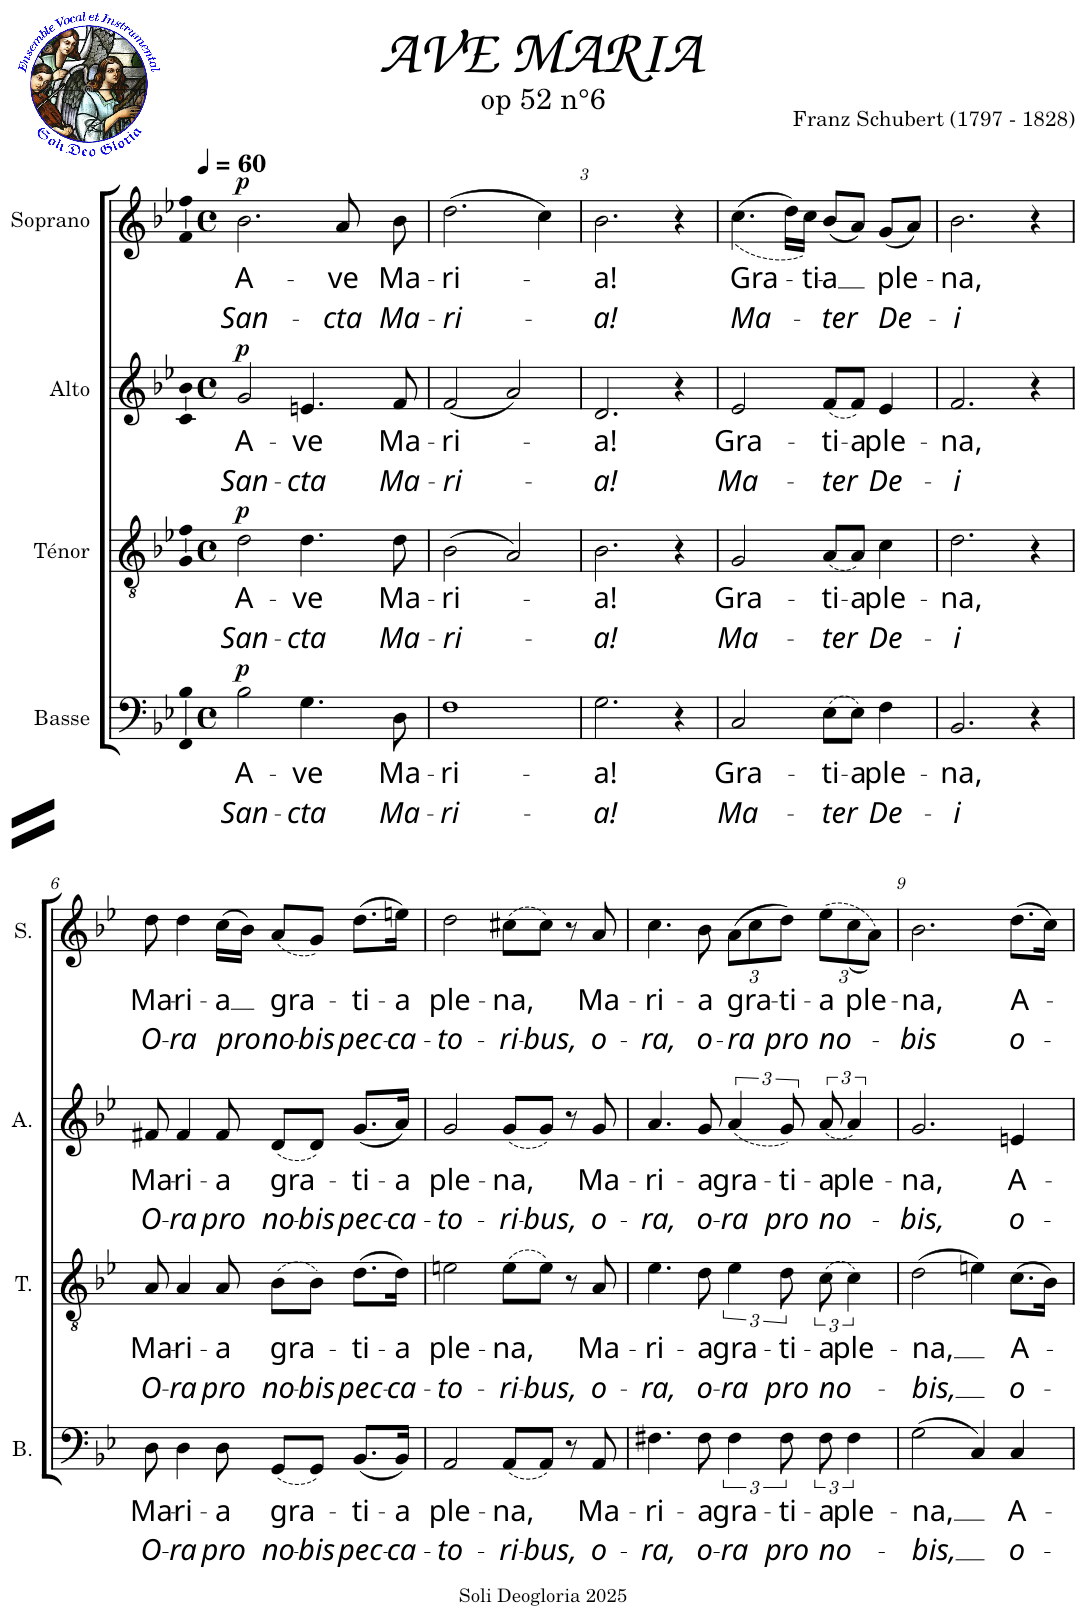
**kern	**text	**text	**dynam	**kern	**text	**text	**dynam	**kern	**text	**text	**dynam	**kern	**text	**text	**dynam
*part4	*part4	*part4	*part4	*part3	*part3	*part3	*part3	*part2	*part2	*part2	*part2	*part1	*part1	*part1	*part1
*staff4	*staff4	*staff4	*staff4	*staff3	*staff3	*staff3	*staff3	*staff2	*staff2	*staff2	*staff2	*staff1	*staff1	*staff1	*staff1
*I"Basse	*	*	*	*I"Ténor	*	*	*	*I"Alto	*	*	*	*I"Soprano	*	*	*
*I'B.	*	*	*	*I'T.	*	*	*	*I'A.	*	*	*	*I'S.	*	*	*
*clefF4	*	*	*	*clefGv2	*	*	*	*clefG2	*	*	*	*clefG2	*	*	*
*k[b-e-]	*	*	*	*k[b-e-]	*	*	*	*k[b-e-]	*	*	*	*k[b-e-]	*	*	*
*M4/4	*	*	*	*M4/4	*	*	*	*M4/4	*	*	*	*M4/4	*	*	*
*met(c)	*	*	*	*met(c)	*	*	*	*met(c)	*	*	*	*met(c)	*	*	*
*MM60	*	*	*	*MM60	*	*	*	*MM60	*	*	*	*MM60	*	*	*
=1	=1	=1	=1	=1	=1	=1	=1	=1	=1	=1	=1	=1	=1	=1	=1
!	!LO:LY:b	!LO:LY:b	!LO:DY:a	!	!LO:LY:b	!LO:LY:b	!LO:DY:a	!	!LO:LY:b	!LO:LY:b	!LO:DY:a	!	!LO:LY:b	!LO:LY:b	!LO:DY:a
2B-\	A-	San-	p	2d\	A-	San-	p	2g/	A-	San-	p	2.b-\	A-	San-	p
!	!LO:LY:b	!LO:LY:b	!	!	!LO:LY:b	!LO:LY:b	!	!	!LO:LY:b	!LO:LY:b	!	!	!	!	!
4.G\	-ve	-cta	.	4.d\	-ve	-cta	.	4.en/	-ve	-cta	.	.	.	.	.
!	!	!	!	!	!	!	!	!	!	!	!	!	!LO:LY:b	!LO:LY:b	!
.	.	.	.	.	.	.	.	.	.	.	.	8a/	-ve	-cta	.
!	!LO:LY:b	!LO:LY:b	!	!	!LO:LY:b	!LO:LY:b	!	!	!LO:LY:b	!LO:LY:b	!	!	!LO:LY:b	!LO:LY:b	!
8D\	Ma-	Ma-	.	8d\	Ma-	Ma-	.	8f/	Ma-	Ma-	.	8b-\	Ma-	Ma-	.
=2	=2	=2	=2	=2	=2	=2	=2	=2	=2	=2	=2	=2	=2	=2	=2
!	!LO:LY:b	!LO:LY:b	!	!	!LO:LY:b	!LO:LY:b	!	!	!LO:LY:b	!LO:LY:b	!	!	!LO:LY:b	!LO:LY:b	!
1F	-ri-	-ri-	.	(>2B-\	-ri-	-ri-	.	(<2f/	-ri-	-ri-	.	(>2.dd\	-ri-	-ri-	.
.	.	.	.	2A/)	.	.	.	2a/)	.	.	.	.	.	.	.
.	.	.	.	.	.	.	.	.	.	.	.	4cc\)	.	.	.
=3	=3	=3	=3	=3	=3	=3	=3	=3	=3	=3	=3	=3	=3	=3	=3
!	!LO:LY:b	!LO:LY:b	!	!	!LO:LY:b	!LO:LY:b	!	!	!LO:LY:b	!LO:LY:b	!	!	!LO:LY:b	!LO:LY:b	!
2.G\	-a!	-a!	.	2.B-\	-a!	-a!	.	2.d/	-a!	-a!	.	2.b-\	-a!	-a!	.
4r	.	.	.	4r	.	.	.	4r	.	.	.	4r	.	.	.
=4	=4	=4	=4	=4	=4	=4	=4	=4	=4	=4	=4	=4	=4	=4	=4
!	!LO:LY:b	!LO:LY:b	!	!	!LO:LY:b	!LO:LY:b	!	!	!LO:LY:b	!LO:LY:b	!	!	!LO:LY:b	!LO:LY:b	!
2C/	Gra-	Ma-	.	2G/	Gra-	Ma-	.	2e-/	Gra-	Ma-	.	(>(<4.cc\	Gra-	Ma-	.
.	.	.	.	.	.	.	.	.	.	.	.	16dd\LL)	.	.	.
!	!	!	!	!	!	!	!	!	!	!	!	!	!LO:LY:b	!	!
.	.	.	.	.	.	.	.	.	.	.	.	16cc\JJ)	-ti-	.	.
!	!LO:LY:b	!LO:LY:b	!	!	!LO:LY:b	!LO:LY:b	!	!	!LO:LY:b	!LO:LY:b	!	!	!LO:LY:b	!LO:LY:b	!
(>8E-\L	-ti-	-ter	.	(<8A/L	-ti-	-ter	.	(<8f/L	-ti-	-ter	.	(<8b-/L	-a	ter	.
!	!LO:LY:b	!	!	!	!LO:LY:b	!	!	!	!LO:LY:b	!	!	!	!	!	!
8E-\J)	-a	.	.	8A/J)	-a	.	.	8f/J)	-a	.	.	8a/J)	.	.	.
!	!LO:LY:b	!LO:LY:b	!	!	!LO:LY:b	!LO:LY:b	!	!	!LO:LY:b	!LO:LY:b	!	!	!LO:LY:b	!LO:LY:b	!
4F\	ple-	De-	.	4c\	ple-	De-	.	4e-/	ple-	De-	.	(<8g/L	ple-	De-	.
.	.	.	.	.	.	.	.	.	.	.	.	8a/J)	.	.	.
=5	=5	=5	=5	=5	=5	=5	=5	=5	=5	=5	=5	=5	=5	=5	=5
!	!LO:LY:b	!LO:LY:b	!	!	!LO:LY:b	!LO:LY:b	!	!	!LO:LY:b	!LO:LY:b	!	!	!LO:LY:b	!LO:LY:b	!
2.BB-/	-na,	-i	.	2.d\	-na,	-i	.	2.f/	-na,	-i	.	2.b-\	-na,	-i	.
4r	.	.	.	4r	.	.	.	4r	.	.	.	4r	.	.	.
!!LO:LB:g=z
=6	=6	=6	=6	=6	=6	=6	=6	=6	=6	=6	=6	=6	=6	=6	=6
!	!LO:LY:b	!LO:LY:b	!	!	!LO:LY:b	!LO:LY:b	!	!	!LO:LY:b	!LO:LY:b	!	!	!LO:LY:b	!LO:LY:b	!
8D\	Ma-	O-	.	8A/	Ma-	O-	.	8f#X/	Ma-	O-	.	8dd\	Ma-	O-	.
!	!LO:LY:b	!LO:LY:b	!	!	!LO:LY:b	!LO:LY:b	!	!	!LO:LY:b	!LO:LY:b	!	!	!LO:LY:b	!LO:LY:b	!
4D\	-ri-	-ra	.	4A/	-ri-	-ra	.	4f#/	-ri-	-ra	.	4dd\	-ri-	-ra	.
!	!LO:LY:b	!LO:LY:b	!	!	!LO:LY:b	!LO:LY:b	!	!	!LO:LY:b	!LO:LY:b	!	!	!LO:LY:b	!LO:LY:b	!
8D\	-a	-pro	.	8A/	-a	-pro	.	8f#/	-a	-pro	.	(>16cc\LL	-a	-pro	.
.	.	.	.	.	.	.	.	.	.	.	.	16b-\JJ)	.	.	.
!	!LO:LY:b	!LO:LY:b	!	!	!LO:LY:b	!LO:LY:b	!	!	!LO:LY:b	!LO:LY:b	!	!	!LO:LY:b	!LO:LY:b	!
(<8GG/L	gra-	no-	.	(>8B-\L	gra-	no-	.	(<8d/L	gra-	no-	.	(<8a/L	gra-	no-	.
!	!	!LO:LY:b	!	!	!	!LO:LY:b	!	!	!	!LO:LY:b	!	!	!	!LO:LY:b	!
8GG/J)	.	bis	.	8B-\J)	.	bis	.	8d/J)	.	bis	.	8g/J)	.	bis	.
!	!LO:LY:b	!LO:LY:b	!	!	!LO:LY:b	!LO:LY:b	!	!	!LO:LY:b	!LO:LY:b	!	!	!LO:LY:b	!LO:LY:b	!
(<8.BB-/L	-ti-	pec-	.	(>8.d\L	-ti-	pec-	.	(<8.g/L	-ti-	pec-	.	(>8.dd\L	-ti-	pec-	.
!	!LO:LY:b	!LO:LY:b	!	!	!LO:LY:b	!LO:LY:b	!	!	!LO:LY:b	!LO:LY:b	!	!	!LO:LY:b	!LO:LY:b	!
16BB-/Jk)	-a	-ca-	.	16d\Jk)	-a	-ca-	.	16a/Jk)	-a	-ca-	.	16een\Jk)	-a	-ca-	.
=7	=7	=7	=7	=7	=7	=7	=7	=7	=7	=7	=7	=7	=7	=7	=7
!	!LO:LY:b	!LO:LY:b	!	!	!LO:LY:b	!LO:LY:b	!	!	!LO:LY:b	!LO:LY:b	!	!	!LO:LY:b	!LO:LY:b	!
2AA/	ple-	-to-	.	2en\	ple-	-to-	.	2g/	ple-	-to-	.	2dd\	ple-	-to-	.
!	!LO:LY:b	!LO:LY:b	!	!	!LO:LY:b	!LO:LY:b	!	!	!LO:LY:b	!LO:LY:b	!	!	!LO:LY:b	!LO:LY:b	!
(<8AA/L	-na,	-ri-	.	(>8e\L	-na,	-ri-	.	(<8g/L	-na,	-ri-	.	(>8cc#X\L	-na,	-ri-	.
!	!	!LO:LY:b	!	!	!	!LO:LY:b	!	!	!	!LO:LY:b	!	!	!	!LO:LY:b	!
8AA/J)	.	-bus,	.	8e\J)	.	-bus,	.	8g/J)	.	-bus,	.	8cc#\J)	.	-bus,	.
8r	.	.	.	8r	.	.	.	8r	.	.	.	8r	.	.	.
!	!LO:LY:b	!LO:LY:b	!	!	!LO:LY:b	!LO:LY:b	!	!	!LO:LY:b	!LO:LY:b	!	!	!LO:LY:b	!LO:LY:b	!
8AA/	Ma-	o-	.	8A/	Ma-	o-	.	8g/	Ma-	o-	.	8a/	Ma-	o-	.
=8	=8	=8	=8	=8	=8	=8	=8	=8	=8	=8	=8	=8	=8	=8	=8
!	!LO:LY:b	!LO:LY:b	!	!	!LO:LY:b	!LO:LY:b	!	!	!LO:LY:b	!LO:LY:b	!	!	!LO:LY:b	!LO:LY:b	!
4.F#X\	-ri-	-ra,	.	4.e-\	-ri-	-ra,	.	4.a/	-ri-	-ra,	.	4.cc\	-ri-	-ra,	.
!	!LO:LY:b	!LO:LY:b	!	!	!LO:LY:b	!LO:LY:b	!	!	!LO:LY:b	!LO:LY:b	!	!	!LO:LY:b	!LO:LY:b	!
8F#\	-a	o-	.	8d\	-a	o-	.	8g/	-a	o-	.	8b-\	-a	o-	.
!	!LO:LY:b	!LO:LY:b	!	!	!LO:LY:b	!LO:LY:b	!	!	!LO:LY:b	!LO:LY:b	!	!	!	!	!
*	*	*	*	*	*	*	*	*	*	*	*	*Xbrackettup	*	*	*
!	!	!	!	!	!	!	!	!	!	!	!	!	!LO:LY:b	!LO:LY:b	!
6F#\	gra-	-ra	.	6e-\	gra-	-ra	.	(<6a/	gra-	-ra	.	(>12a\L	gra-	-ra	.
.	.	.	.	.	.	.	.	.	.	.	.	12cc\	.	.	.
!	!LO:LY:b	!LO:LY:b	!	!	!LO:LY:b	!LO:LY:b	!	!	!LO:LY:b	!LO:LY:b	!	!	!LO:LY:b	!LO:LY:b	!
12F#\	-ti-	pro	.	12d\	-ti-	pro	.	12g/)	-ti-	pro	.	12dd\J)	-ti-	pro	.
!	!LO:LY:b	!LO:LY:b	!	!	!LO:LY:b	!LO:LY:b	!	!	!LO:LY:b	!LO:LY:b	!	!	!LO:LY:b	!LO:LY:b	!
12F#\	-a	no-	.	(>12c\	-a	no-	.	(<12a/	-a	no-	.	(>12ee-\L	-a	no-	.
!	!LO:LY:b	!	!	!	!LO:LY:b	!	!	!	!LO:LY:b	!	!	!	!LO:LY:b	!	!
6F#\	ple-	.	.	6c\)	ple-	.	.	6a/)	ple-	.	.	(<12cc\	ple-	.	.
.	.	.	.	.	.	.	.	.	.	.	.	12a\J))	.	.	.
=9	=9	=9	=9	=9	=9	=9	=9	=9	=9	=9	=9	=9	=9	=9	=9
!	!LO:LY:b	!LO:LY:b	!	!	!LO:LY:b	!LO:LY:b	!	!	!LO:LY:b	!LO:LY:b	!	!	!LO:LY:b	!LO:LY:b	!
(2G\	-na,	-bis,	.	(>2d\	-na,	-bis,	.	2.g/	-na,	-bis,	.	2.b-\	-na,	-bis	.
4C/)	.	.	.	4en\)	.	.	.	.	.	.	.	.	.	.	.
!	!LO:LY:b	!LO:LY:b	!	!	!LO:LY:b	!LO:LY:b	!	!	!LO:LY:b	!LO:LY:b	!	!	!LO:LY:b	!LO:LY:b	!
4C/	A-	o-	.	(>8.c\L	A-	o-	.	4en/	A-	o-	.	(>8.dd\L	A-	o-	.
.	.	.	.	16B-\Jk)	.	.	.	.	.	.	.	16cc\Jk)	.	.	.
=	=	=	=	=	=	=	=	=	=	=	=	=	=	=	=
*-	*-	*-	*-	*-	*-	*-	*-	*-	*-	*-	*-	*-	*-	*-	*-
